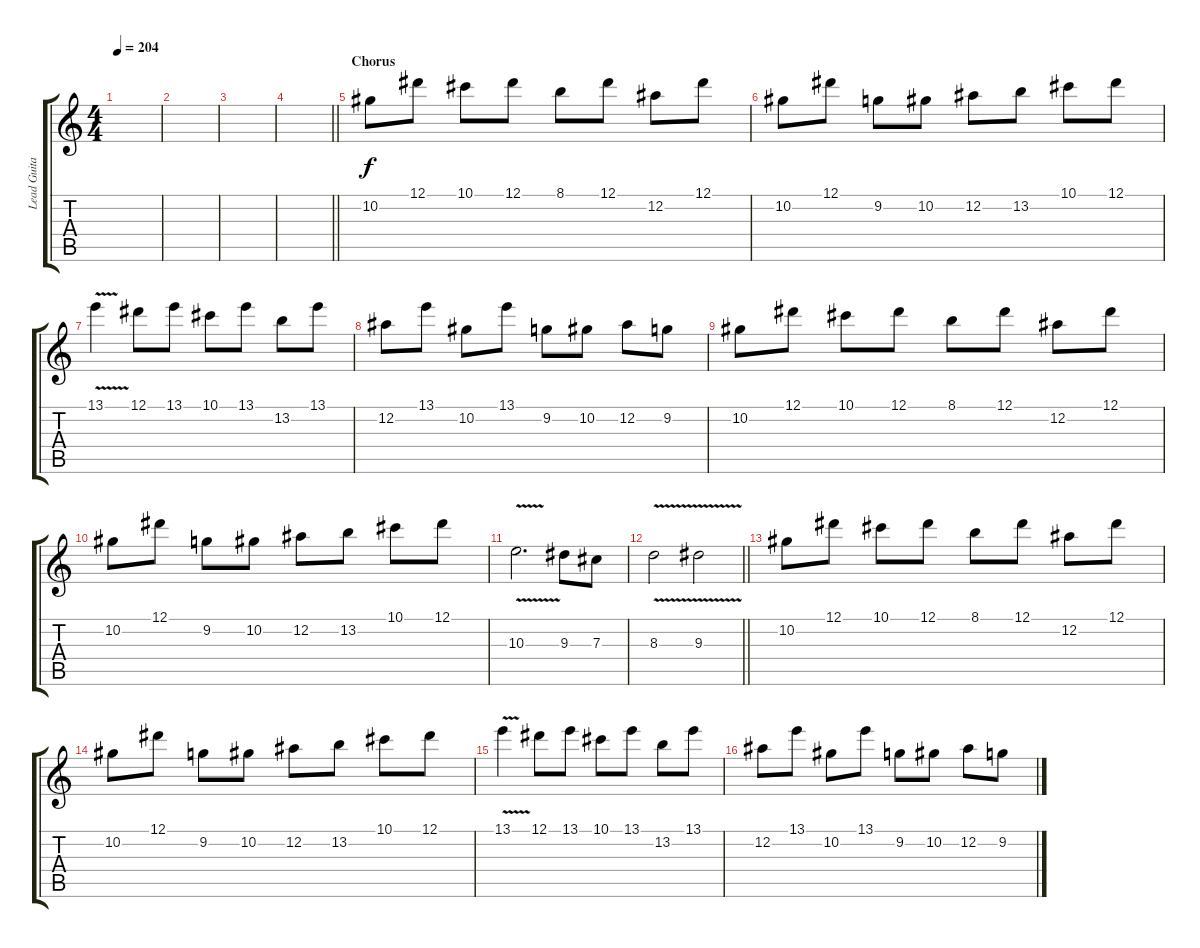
\track ("Lead Guitar (Malmsteen)" "Lead Guita") {instrument distortionguitar}
\staff {score tabs}
\tuning (Eb4 Bb3 Gb3 Db3 Ab2 Eb2) {hide}
\ts (4 4)
\tempo 204
\clef g2
\ks c
|
|
|
\barLineRight lightlight
|
\section ("" "Chorus")
10.2.8 12.1.8 10.1.8 12.1.8 8.1.8 12.1.8 12.2.8 12.1.8 |
10.2.8 12.1.8 9.2.8 10.2.8 12.2.8 13.2.8 10.1.8 12.1.8 |
13.1{v}.4 12.1.8 13.1.8 10.1.8 13.1.8 13.2.8 13.1.8 |
12.2.8 13.1.8 10.2.8 13.1.8 9.2.8 10.2.8 12.2.8 9.2.8 |
10.2.8 12.1.8 10.1.8 12.1.8 8.1.8 12.1.8 12.2.8 12.1.8 |
10.2.8 12.1.8 9.2.8 10.2.8 12.2.8 13.2.8 10.1.8 12.1.8 |
10.3{v}.2{d} 9.3.8 7.3.8 |
\barLineRight lightlight
8.3{v}.2 9.3{v}.2 |
10.2.8 12.1.8 10.1.8 12.1.8 8.1.8 12.1.8 12.2.8 12.1.8 |
10.2.8 12.1.8 9.2.8 10.2.8 12.2.8 13.2.8 10.1.8 12.1.8 |
13.1{v}.4 12.1.8 13.1.8 10.1.8 13.1.8 13.2.8 13.1.8 |
12.2.8 13.1.8 10.2.8 13.1.8 9.2.8 10.2.8 12.2.8 9.2.8
